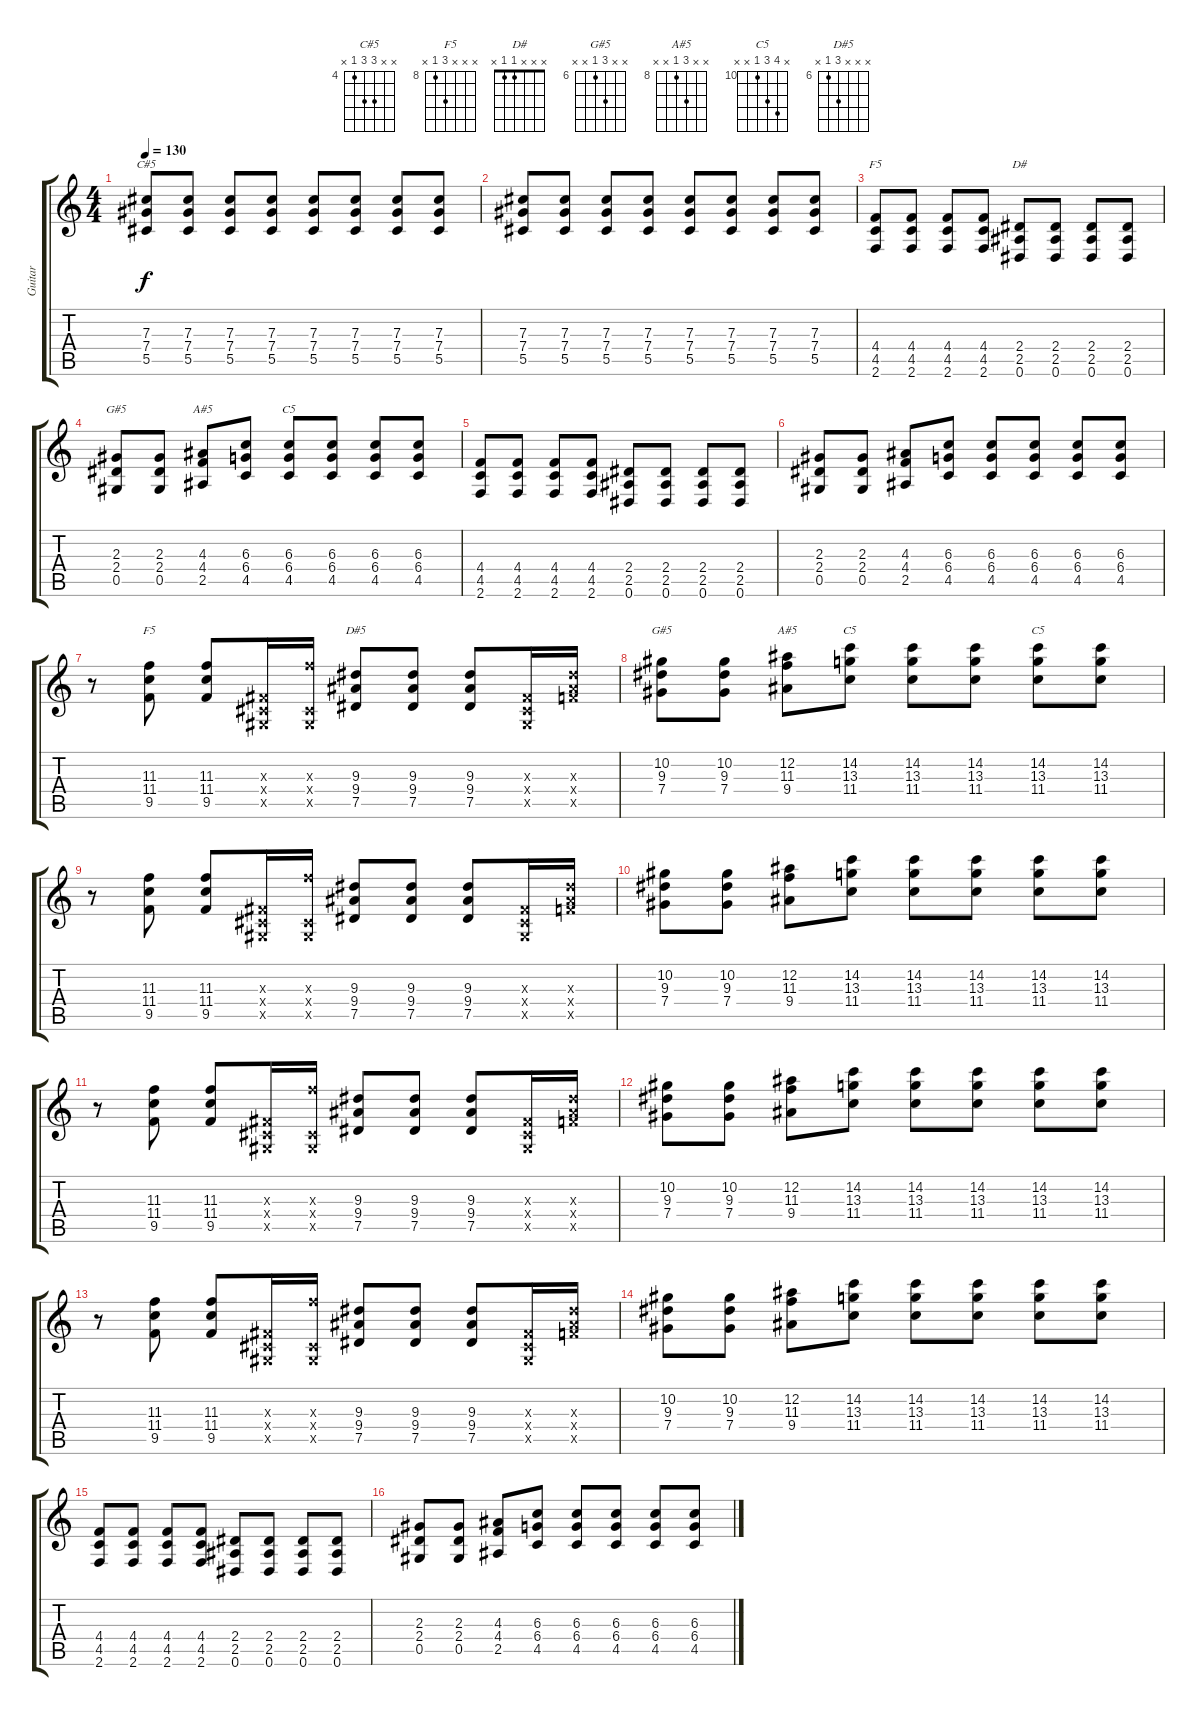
\track ("Guitar" "Guitar") {instrument overdrivenguitar}
\staff {score tabs}
\tuning (Eb4 Bb3 Gb3 Db3 Ab2 Eb2) {hide}
\chord ("C#5" x x 6 6 4 x) {firstfret 4}
\chord ("F5" x x x 3 3 1)
\chord ("D#" x x x 1 1 x)
\chord ("G#5" x x x 6 6 4) {firstfret 4}
\chord ("A#5" x x 3 3 1 x)
\chord ("C5" x x 5 5 3 x)
\chord ("F5" x x x 10 8 x) {firstfret 8}
\chord ("D#5" x x x 8 6 x) {firstfret 6}
\chord ("G#5" x x 8 6 x x) {firstfret 6}
\chord ("A#5" x x 10 8 x x) {firstfret 8}
\chord ("C5" x x 12 10 x x) {firstfret 10}
\chord ("C5" x 13 12 10 x x) {firstfret 10}
\ts (4 4)
\tempo 130
\clef g2
\ks c
(7.3 7.4 5.5).8{ch "C#5" dy f} (7.3 7.4 5.5).8 (7.3 7.4 5.5).8 (7.3 7.4 5.5).8 (7.3 7.4 5.5).8 (7.3 7.4 5.5).8 (7.3 7.4 5.5).8 (7.3 7.4 5.5).8 |
(7.3 7.4 5.5).8 (7.3 7.4 5.5).8 (7.3 7.4 5.5).8 (7.3 7.4 5.5).8 (7.3 7.4 5.5).8 (7.3 7.4 5.5).8 (7.3 7.4 5.5).8 (7.3 7.4 5.5).8 |
(4.4 4.5 2.6).8{ch "F5"} (4.4 4.5 2.6).8 (4.4 4.5 2.6).8 (4.4 4.5 2.6).8 (2.4 2.5 0.6).8{ch "D#"} (2.4 2.5 0.6).8 (2.4 2.5 0.6).8 (2.4 2.5 0.6).8 |
(2.3 2.4 0.5).8{ch "G#5"} (2.3 2.4 0.5).8 (4.3 4.4 2.5).8{ch "A#5"} (6.3 6.4 4.5).8 (6.3 6.4 4.5).8{ch "C5"} (6.3 6.4 4.5).8 (6.3 6.4 4.5).8 (6.3 6.4 4.5).8 |
(4.4 4.5 2.6).8 (4.4 4.5 2.6).8 (4.4 4.5 2.6).8 (4.4 4.5 2.6).8 (2.4 2.5 0.6).8 (2.4 2.5 0.6).8 (2.4 2.5 0.6).8 (2.4 2.5 0.6).8 |
(2.3 2.4 0.5).8 (2.3 2.4 0.5).8 (4.3 4.4 2.5).8 (6.3 6.4 4.5).8 (6.3 6.4 4.5).8 (6.3 6.4 4.5).8 (6.3 6.4 4.5).8 (6.3 6.4 4.5).8 |
r.8 (11.3 11.4 9.5).8{ch "F5" instrument electricguitarclean} (11.3 11.4 9.5).8 (0.3{x} 0.4{x} 0.5{x}).16 (11.3{x} 0.4{x} 0.5{x}).16 (9.3 9.4 7.5).8{ch "D#5"} (9.3 9.4 7.5).8 (9.3 9.4 7.5).8 (0.3{x} 0.4{x} 0.5{x}).16 (9.3{x} 9.4{x} 9.5{x}).16 |
(10.2 9.3 7.4).8{ch "G#5"} (10.2 9.3 7.4).8 (12.2 11.3 9.4).8{ch "A#5"} (14.2 13.3 11.4).8{ch "C5"} (14.2 13.3 11.4).8 (14.2 13.3 11.4).8 (14.2 13.3 11.4).8{ch "C5"} (14.2 13.3 11.4).8 |
r.8 (11.3 11.4 9.5).8 (11.3 11.4 9.5).8 (0.3{x} 0.4{x} 0.5{x}).16 (11.3{x} 0.4{x} 0.5{x}).16 (9.3 9.4 7.5).8 (9.3 9.4 7.5).8 (9.3 9.4 7.5).8 (0.3{x} 0.4{x} 0.5{x}).16 (9.3{x} 9.4{x} 9.5{x}).16 |
(10.2 9.3 7.4).8 (10.2 9.3 7.4).8 (12.2 11.3 9.4).8 (14.2 13.3 11.4).8 (14.2 13.3 11.4).8 (14.2 13.3 11.4).8 (14.2 13.3 11.4).8 (14.2 13.3 11.4).8 |
r.8 (11.3 11.4 9.5).8{instrument electricguitarclean} (11.3 11.4 9.5).8 (0.3{x} 0.4{x} 0.5{x}).16 (11.3{x} 0.4{x} 0.5{x}).16 (9.3 9.4 7.5).8 (9.3 9.4 7.5).8 (9.3 9.4 7.5).8 (0.3{x} 0.4{x} 0.5{x}).16 (9.3{x} 9.4{x} 9.5{x}).16 |
(10.2 9.3 7.4).8 (10.2 9.3 7.4).8 (12.2 11.3 9.4).8 (14.2 13.3 11.4).8 (14.2 13.3 11.4).8 (14.2 13.3 11.4).8 (14.2 13.3 11.4).8 (14.2 13.3 11.4).8 |
r.8 (11.3 11.4 9.5).8 (11.3 11.4 9.5).8 (0.3{x} 0.4{x} 0.5{x}).16 (11.3{x} 0.4{x} 0.5{x}).16 (9.3 9.4 7.5).8 (9.3 9.4 7.5).8 (9.3 9.4 7.5).8 (0.3{x} 0.4{x} 0.5{x}).16 (9.3{x} 9.4{x} 9.5{x}).16 |
(10.2 9.3 7.4).8 (10.2 9.3 7.4).8 (12.2 11.3 9.4).8 (14.2 13.3 11.4).8 (14.2 13.3 11.4).8 (14.2 13.3 11.4).8 (14.2 13.3 11.4).8 (14.2 13.3 11.4).8 |
(4.4 4.5 2.6).8{instrument overdrivenguitar} (4.4 4.5 2.6).8 (4.4 4.5 2.6).8 (4.4 4.5 2.6).8 (2.4 2.5 0.6).8 (2.4 2.5 0.6).8 (2.4 2.5 0.6).8 (2.4 2.5 0.6).8 |
(2.3 2.4 0.5).8 (2.3 2.4 0.5).8 (4.3 4.4 2.5).8 (6.3 6.4 4.5).8 (6.3 6.4 4.5).8 (6.3 6.4 4.5).8 (6.3 6.4 4.5).8 (6.3 6.4 4.5).8
